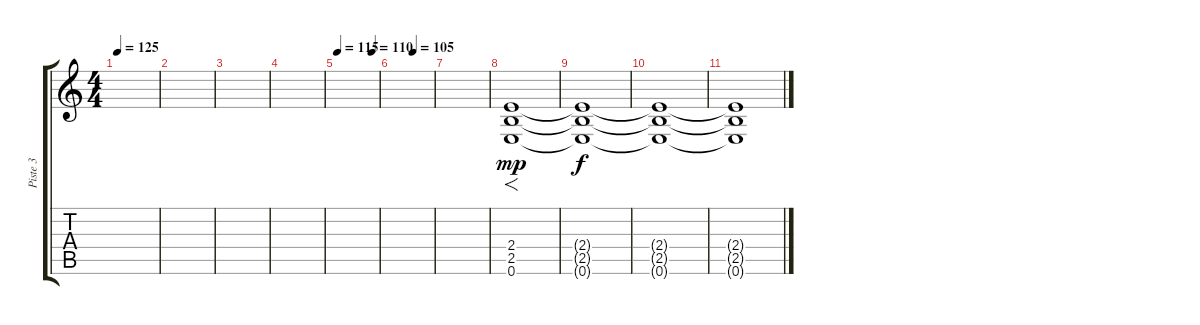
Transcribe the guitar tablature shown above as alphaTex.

\track ("Piste 3" "Piste 3") {instrument distortionguitar}
\staff {score tabs}
\tuning (E4 B3 G3 D3 A2 E2) {hide}
\ts (4 4)
\tempo 125
\clef g2
\ks c
|
|
|
|
\tempo 115
\tempo (110 0.84375)
|
\tempo (105 0.5)
|
|
(2.4 2.5 0.6).1{f dy mp} |
(2.4{t} 2.5{t} 0.6{t}).1{dy f} |
(2.4{t} 2.5{t} 0.6{t}).1{volume 0} |
(2.4{t} 2.5{t} 0.6{t}).1
